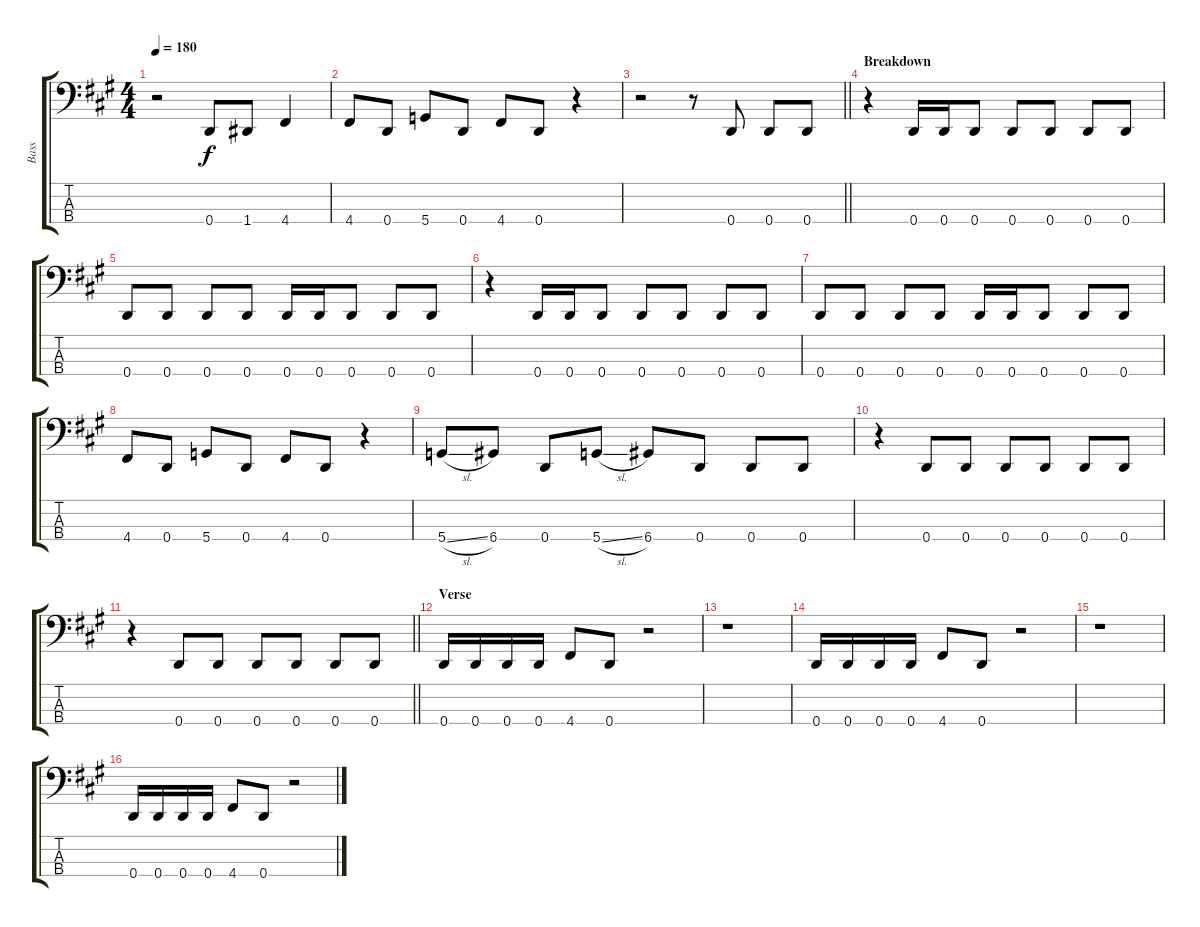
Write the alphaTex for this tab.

\track ("Bass" "Bass") {instrument electricbasspick}
\staff {score tabs}
\tuning (G2 D2 A1 D1) {hide}
\ts (4 4)
\tempo 180
\clef f4
\ks f#minor
r.2{dy f} 0.4.8 1.4.8 4.4.4 |
4.4.8 0.4.8 5.4.8 0.4.8 4.4.8 0.4.8 r.4 |
\barLineRight lightlight
r.2 r.8 0.4.8 0.4.8 0.4.8 |
\section ("" "Breakdown")
r.4 0.4.16 0.4.16 0.4.8 0.4.8 0.4.8 0.4.8 0.4.8 |
0.4.8 0.4.8 0.4.8 0.4.8 0.4.16 0.4.16 0.4.8 0.4.8 0.4.8 |
r.4 0.4.16 0.4.16 0.4.8 0.4.8 0.4.8 0.4.8 0.4.8 |
0.4.8 0.4.8 0.4.8 0.4.8 0.4.16 0.4.16 0.4.8 0.4.8 0.4.8 |
4.4.8 0.4.8 5.4.8 0.4.8 4.4.8 0.4.8 r.4 |
5.4{sl}.8 6.4.8 0.4.8 5.4{sl}.8 6.4.8 0.4.8 0.4.8 0.4.8 |
r.4 0.4.8 0.4.8 0.4.8 0.4.8 0.4.8 0.4.8 |
\barLineRight lightlight
r.4 0.4.8 0.4.8 0.4.8 0.4.8 0.4.8 0.4.8 |
\section ("" "Verse")
0.4.16 0.4.16 0.4.16 0.4.16 4.4.8 0.4.8 r.2 |
r.1 |
0.4.16 0.4.16 0.4.16 0.4.16 4.4.8 0.4.8 r.2 |
r.1 |
0.4.16 0.4.16 0.4.16 0.4.16 4.4.8 0.4.8 r.2
